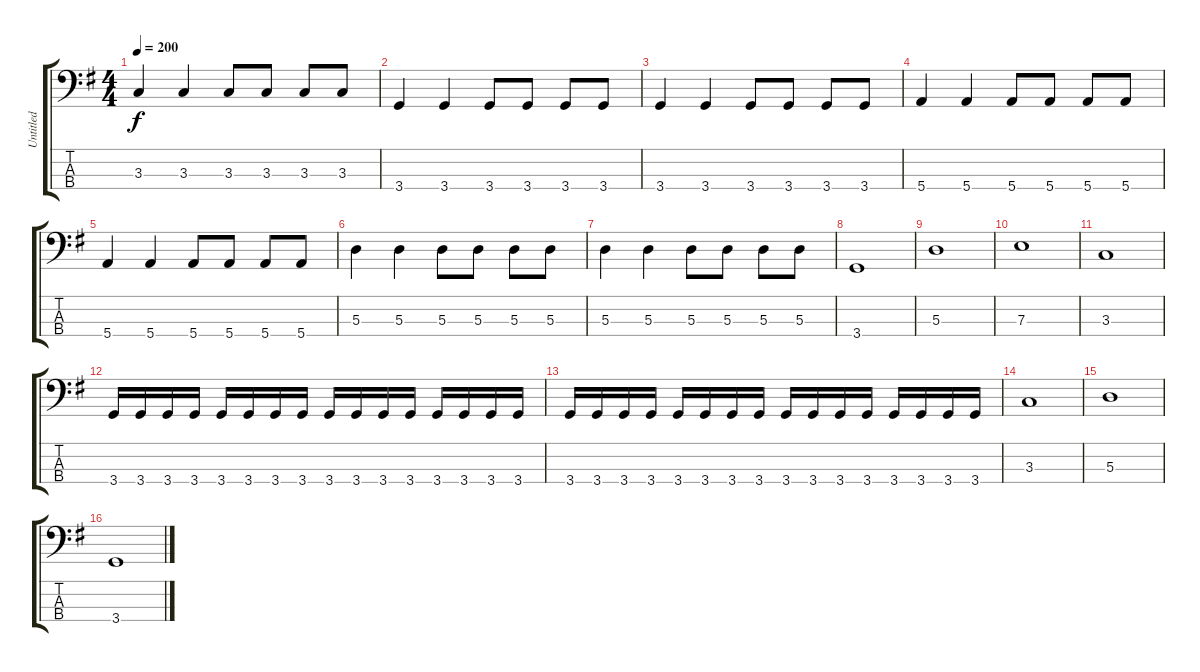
\track ("Untitled" "Untitled") {instrument electricbassfinger}
\staff {score tabs}
\tuning (G2 D2 A1 E1) {hide}
\ts (4 4)
\tempo 200
\clef f4
\ks g
3.3.4{dy f} 3.3.4 3.3.8 3.3.8 3.3.8 3.3.8 |
3.4.4 3.4.4 3.4.8 3.4.8 3.4.8 3.4.8 |
3.4.4 3.4.4 3.4.8 3.4.8 3.4.8 3.4.8 |
5.4.4 5.4.4 5.4.8 5.4.8 5.4.8 5.4.8 |
5.4.4 5.4.4 5.4.8 5.4.8 5.4.8 5.4.8 |
5.3.4 5.3.4 5.3.8 5.3.8 5.3.8 5.3.8 |
5.3.4 5.3.4 5.3.8 5.3.8 5.3.8 5.3.8 |
3.4.1 |
5.3.1 |
7.3.1 |
3.3.1 |
3.4.16 3.4.16 3.4.16 3.4.16 3.4.16 3.4.16 3.4.16 3.4.16 3.4.16 3.4.16 3.4.16 3.4.16 3.4.16 3.4.16 3.4.16 3.4.16 |
3.4.16 3.4.16 3.4.16 3.4.16 3.4.16 3.4.16 3.4.16 3.4.16 3.4.16 3.4.16 3.4.16 3.4.16 3.4.16 3.4.16 3.4.16 3.4.16 |
3.3.1 |
5.3.1 |
3.4.1
